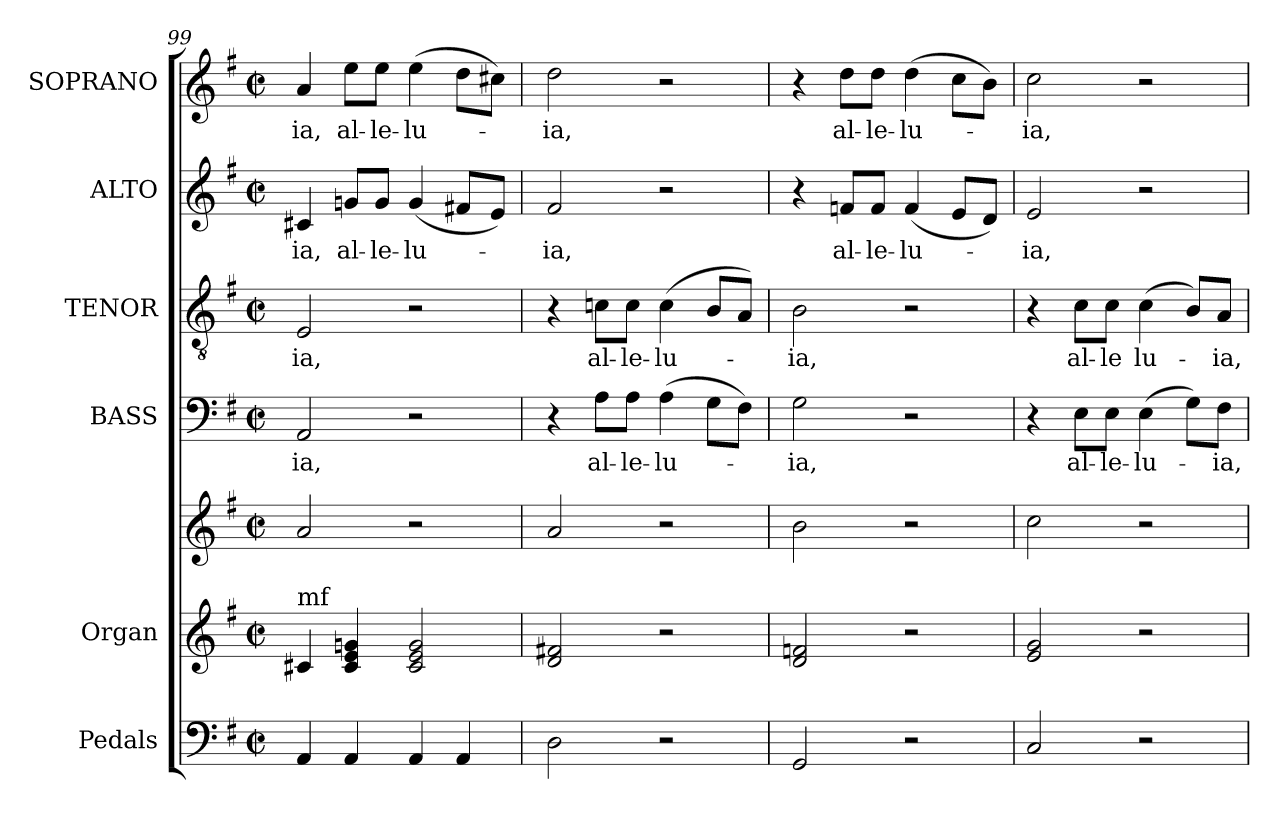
**kern	**kern	**kern	**kern	**text	**kern	**text	**kern	**text	**kern	**text
*part6	*part5	*part5	*part4	*part4	*part3	*part3	*part2	*part2	*part1	*part1
*staff7	*staff6	*staff5	*staff4	*staff4	*staff3	*staff3	*staff2	*staff2	*staff1	*staff1
*I"Pedals	*I"Organ	*	*I"BASS	*	*I"TENOR	*	*I"ALTO	*	*I"SOPRANO	*
*I'Ped.	*I'Org.	*	*I'B.	*	*I'T.	*	*I'A.	*	*I'S.	*
*clefF4	*clefG2	*clefG2	*clefF4	*	*clefGv2	*	*clefG2	*	*clefG2	*
*	*	*	*	*	*ITrd7c12	*	*	*	*	*
*k[f#]	*k[f#]	*k[f#]	*k[f#]	*	*k[f#]	*	*k[f#]	*	*k[f#]	*
*G:	*G:	*G:	*G:	*	*G:	*	*G:	*	*G:	*
*M2/2	*M2/2	*M2/2	*M2/2	*	*M2/2	*	*M2/2	*	*M2/2	*
*met(c|)	*met(c|)	*met(c|)	*met(c|)	*	*met(c|)	*	*met(c|)	*	*met(c|)	*
=99	=99	=99	=99	=99	=99	=99	=99	=99	=99	=99
!	!	!	!	!LO:LY:b:color=#000000	!	!	!	!	!	!
!	!	!	!	!	!	!LO:LY:b:color=#000000	!	!	!	!
!	!	!	!	!	!	!	!	!LO:LY:b:color=#000000	!	!
!	!LO:TX:a:t=mf	!	!	!	!	!	!	!	!	!
!	!	!	!	!	!	!	!	!	!	!LO:LY:b:color=#000000
4AAi/	4c#Xi/	2ai/	2AAi/	-ia,	2EEi/	-ia,	4c#Xi/	-ia,	4ai/	-ia,
!	!	!	!	!	!	!	!	!LO:LY:b:color=#000000	!	!
!	!	!	!	!	!	!	!	!	!	!LO:LY:b:color=#000000
4AAi/	4c#i/ 4ei 4gni	.	.	.	.	.	8gni/L	al-	8eei\L	al-
!	!	!	!	!	!	!	!	!LO:LY:b:color=#000000	!	!
!	!	!	!	!	!	!	!	!	!	!LO:LY:b:color=#000000
.	.	.	.	.	.	.	8gi/J	-le-	8eei\J	-le-
!	!	!	!	!	!	!	!	!LO:LY:b:color=#000000	!	!
!	!	!	!	!	!	!	!	!	!	!LO:LY:b:color=#000000
4AAi/	2c#i/ 2ei 2gi	2r	2r	.	2r	.	(4gi/	-lu-	(4eei\	-lu-
4AAi/	.	.	.	.	.	.	8f#Xi/L	.	8ddi\L	.
.	.	.	.	.	.	.	8ei/J)	.	8cc#Xi\J)	.
=100	=100	=100	=100	=100	=100	=100	=100	=100	=100	=100
!	!	!	!	!	!	!	!	!LO:LY:b:color=#000000	!	!
!	!	!	!	!	!	!	!	!	!	!LO:LY:b:color=#000000
2Di\	2di/ 2f#Xi	2ai/	4r	.	4r	.	2f#i/	-ia,	2ddi\	-ia,
!	!	!	!	!LO:LY:b:color=#000000	!	!	!	!	!	!
!	!	!	!	!	!	!LO:LY:b:color=#000000	!	!	!	!
.	.	.	8Ai\L	al-	8Cni\L	al-	.	.	.	.
!	!	!	!	!LO:LY:b:color=#000000	!	!	!	!	!	!
!	!	!	!	!	!	!LO:LY:b:color=#000000	!	!	!	!
.	.	.	8Ai\J	-le-	8Ci\J	-le-	.	.	.	.
!	!	!	!	!LO:LY:b:color=#000000	!	!	!	!	!	!
!	!	!	!	!	!	!LO:LY:b:color=#000000	!	!	!	!
2r	2r	2r	(4Ai\	-lu-	(4Ci\	-lu-	2r	.	2r	.
.	.	.	8Gi\L	.	8BBi/L	.	.	.	.	.
.	.	.	8F#i\J)	.	8AAi/J)	.	.	.	.	.
=101	=101	=101	=101	=101	=101	=101	=101	=101	=101	=101
!	!	!	!	!LO:LY:b:color=#000000	!	!	!	!	!	!
!	!	!	!	!	!	!LO:LY:b:color=#000000	!	!	!	!
2GGi/	2di/ 2fni	2bi\	2Gi\	-ia,	2BBi\	-ia,	4r	.	4r	.
!	!	!	!	!	!	!	!	!LO:LY:b:color=#000000	!	!
!	!	!	!	!	!	!	!	!	!	!LO:LY:b:color=#000000
.	.	.	.	.	.	.	8fni/L	al-	8ddi\L	al-
!	!	!	!	!	!	!	!	!LO:LY:b:color=#000000	!	!
!	!	!	!	!	!	!	!	!	!	!LO:LY:b:color=#000000
.	.	.	.	.	.	.	8fi/J	-le-	8ddi\J	-le-
!	!	!	!	!	!	!	!	!LO:LY:b:color=#000000	!	!
!	!	!	!	!	!	!	!	!	!	!LO:LY:b:color=#000000
2r	2r	2r	2r	.	2r	.	(4fi/	-lu-	(4ddi\	-lu-
.	.	.	.	.	.	.	8ei/L	.	8cci\L	.
.	.	.	.	.	.	.	8di/J)	.	8bi\J)	.
=102	=102	=102	=102	=102	=102	=102	=102	=102	=102	=102
!	!	!	!	!	!	!	!	!LO:LY:b:color=#000000	!	!
!	!	!	!	!	!	!	!	!	!	!LO:LY:b:color=#000000
2Ci/	2ei/ 2gi	2cci\	4r	.	4r	.	2ei/	-ia,	2cci\	-ia,
!	!	!	!	!LO:LY:b:color=#000000	!	!	!	!	!	!
!	!	!	!	!	!	!LO:LY:b:color=#000000	!	!	!	!
.	.	.	8Ei\L	al-	8Ci\L	al-	.	.	.	.
!	!	!	!	!LO:LY:b:color=#000000	!	!	!	!	!	!
!	!	!	!	!	!	!LO:LY:b:color=#000000	!	!	!	!
.	.	.	8Ei\J	-le-	8Ci\J	-le	.	.	.	.
!	!	!	!	!LO:LY:b:color=#000000	!	!	!	!	!	!
!	!	!	!	!	!	!LO:LY:b:color=#000000	!	!	!	!
2r	2r	2r	(4Ei\	-lu-	(4Ci\	lu-	2r	.	2r	.
.	.	.	8Gi\L)	.	8BBi/L)	.	.	.	.	.
!	!	!	!	!LO:LY:b:color=#000000	!	!	!	!	!	!
!	!	!	!	!	!	!LO:LY:b:color=#000000	!	!	!	!
.	.	.	8F#i\J	-ia,	8AAi/J	-ia,	.	.	.	.
=	=	=	=	=	=	=	=	=	=	=
*-	*-	*-	*-	*-	*-	*-	*-	*-	*-	*-
